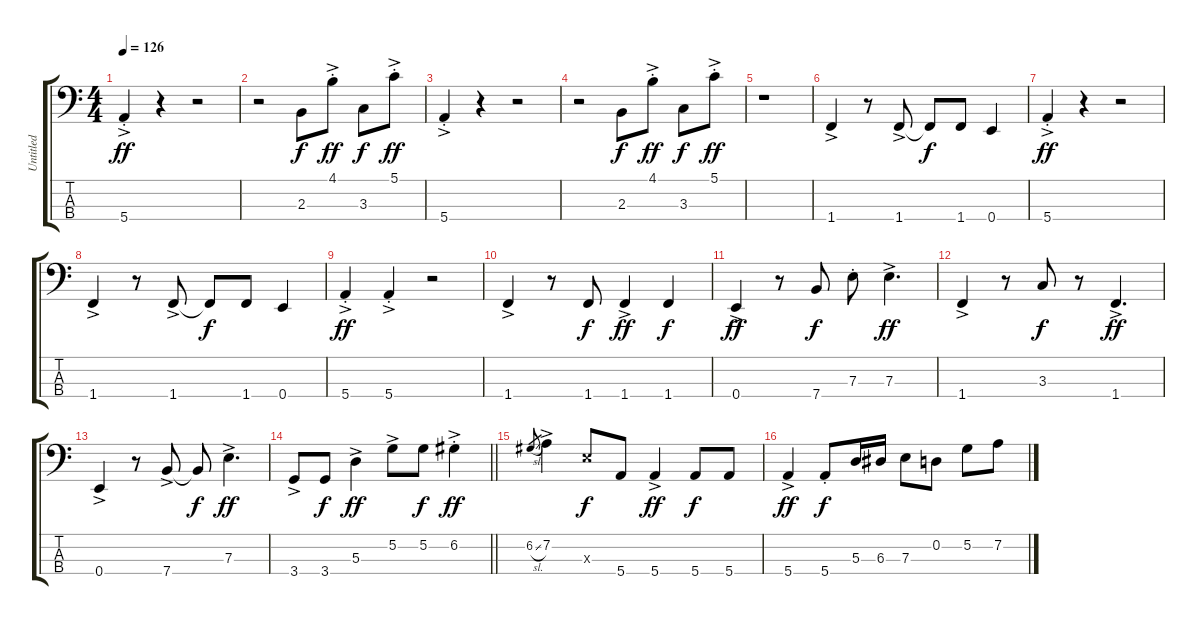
\track ("Untitled" "Untitled") {instrument electricbassfinger}
\staff {score tabs}
\tuning (G2 D2 A1 E1) {hide}
\ts (4 4)
\tempo 126
\clef f4
\ks c
5.4{ac st}.4{dy ff} r.4 r.2 |
r.2 2.3.8{dy f} 4.1{ac st}.8{dy ff} 3.3.8{dy f} 5.1{ac st}.8{dy ff} |
5.4{ac st}.4 r.4 r.2 |
r.2 2.3.8{dy f} 4.1{ac st}.8{dy ff} 3.3.8{dy f} 5.1{ac st}.8{dy ff} |
r.1 |
1.4{ac}.4 r.8 1.4{ac}.8 1.4{t}.8{dy f} 1.4.8 0.4.4 |
5.4{ac st}.4{dy ff} r.4 r.2 |
1.4{ac}.4 r.8 1.4{ac}.8 1.4{t}.8{dy f} 1.4.8 0.4.4 |
5.4{ac st}.4{dy ff} 5.4{ac st}.4 r.2 |
1.4{ac}.4 r.8 1.4.8{dy f} 1.4{ac}.4{dy ff} 1.4.4{dy f} |
0.4{ac}.4{dy ff} r.8 7.4.8{dy f} 7.3{st}.8 7.3{ac}.4{d dy ff} |
1.4{ac}.4 r.8 3.3.8{dy f} r.8 1.4{ac}.4{d dy ff} |
0.4{ac}.4 r.8 7.4{ac}.8 7.4{t}.8{dy f} 7.3{ac}.4{d dy ff} |
\barLineRight lightlight
3.4{ac}.8 3.4.8{dy f} 5.3{ac}.4{dy ff} 5.2{ac}.8 5.2.8{dy f} 6.2{ac st}.4{dy ff} |
6.2{sl}.8{gr} 7.2{ac}.4 7.3{x}.8{dy f} 5.4.8 5.4{ac}.4{dy ff} 5.4.8{dy f} 5.4.8 |
5.4{ac}.4{dy ff} 5.4{st}.8{dy f} 5.3.16 6.3.16 7.3.8 0.2.8 5.2.8 7.2.8
